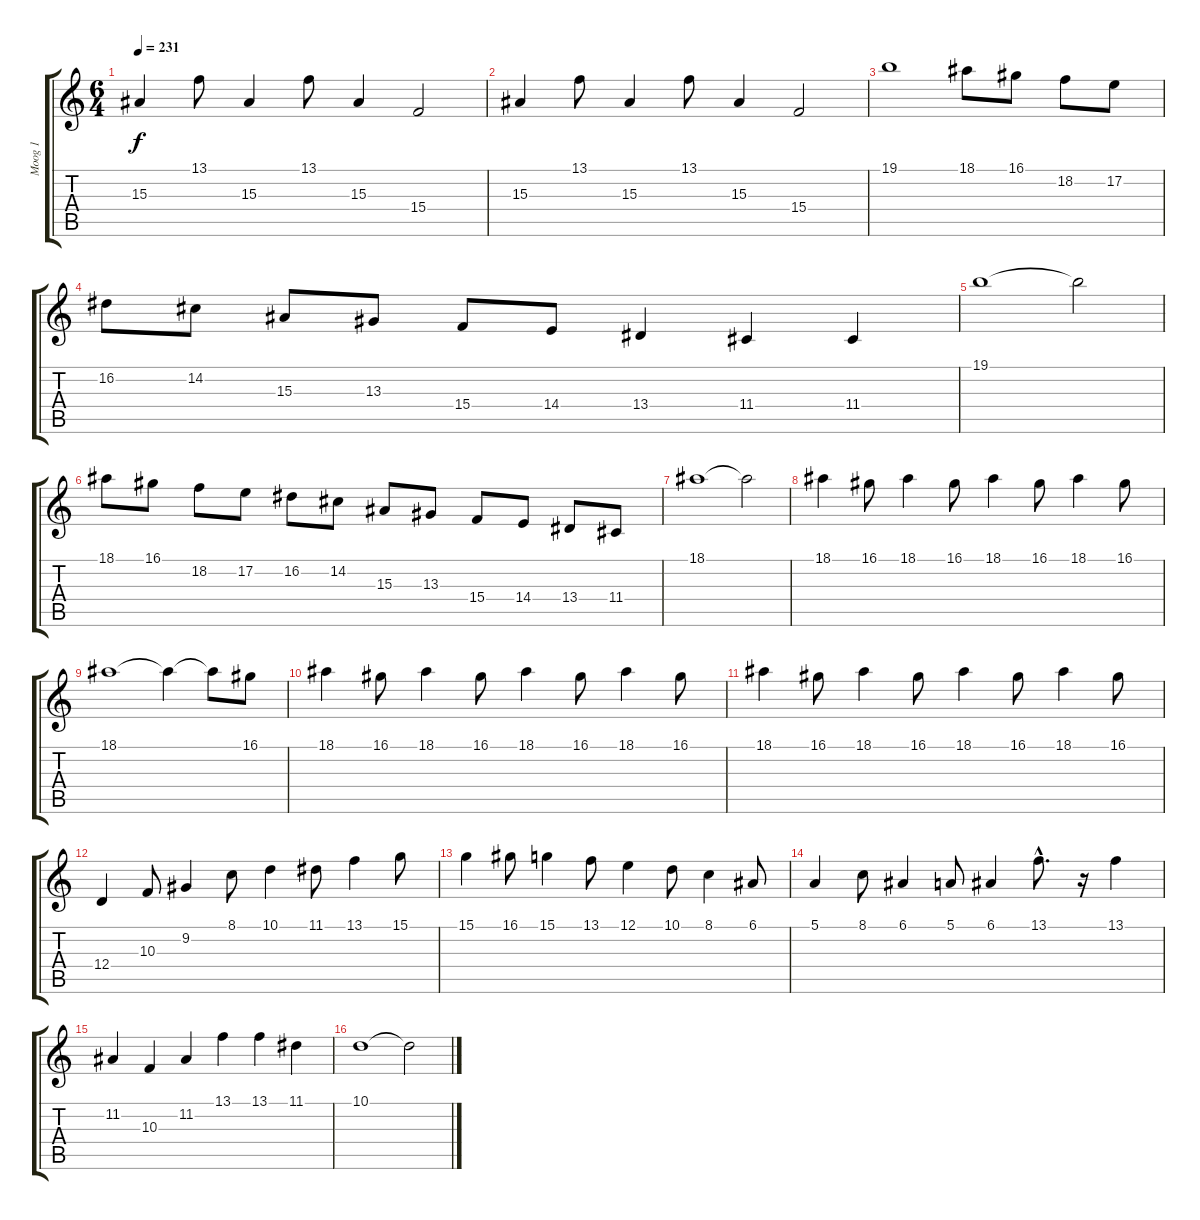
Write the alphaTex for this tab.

\track ("Moog 1" "Moog 1") {instrument lead2sawtooth}
\staff {score tabs}
\tuning (E4 B3 G3 D3 A2 E2) {hide}
\ts (6 4)
\tempo 231
\clef g2
\ks c
15.3.4{dy f} 13.1.8 15.3.4 13.1.8 15.3.4 15.4.2 |
15.3.4 13.1.8 15.3.4 13.1.8 15.3.4 15.4.2 |
19.1.1 18.1.8 16.1.8 18.2.8 17.2.8 |
16.2.8 14.2.8 15.3.8 13.3.8 15.4.8 14.4.8 13.4.4 11.4.4 11.4.4 |
19.1.1 19.1{t}.2 |
18.1.8 16.1.8 18.2.8 17.2.8 16.2.8 14.2.8 15.3.8 13.3.8 15.4.8 14.4.8 13.4.8 11.4.8 |
18.1.1 18.1{t}.2 |
18.1.4 16.1.8 18.1.4 16.1.8 18.1.4 16.1.8 18.1.4 16.1.8 |
18.1.1 18.1{t}.4 18.1{t}.8 16.1.8 |
18.1.4 16.1.8 18.1.4 16.1.8 18.1.4 16.1.8 18.1.4 16.1.8 |
18.1.4 16.1.8 18.1.4 16.1.8 18.1.4 16.1.8 18.1.4 16.1.8 |
12.4.4 10.3.8 9.2.4 8.1.8 10.1.4 11.1.8 13.1.4 15.1.8 |
15.1.4 16.1.8 15.1.4 13.1.8 12.1.4 10.1.8 8.1.4 6.1.8 |
5.1.4 8.1.8 6.1.4 5.1.8 6.1.4 13.1{hac}.8{d} r.16 13.1.4 |
11.2.4 10.3.4 11.2.4 13.1.4 13.1.4 11.1.4 |
10.1.1 10.1{t}.2
